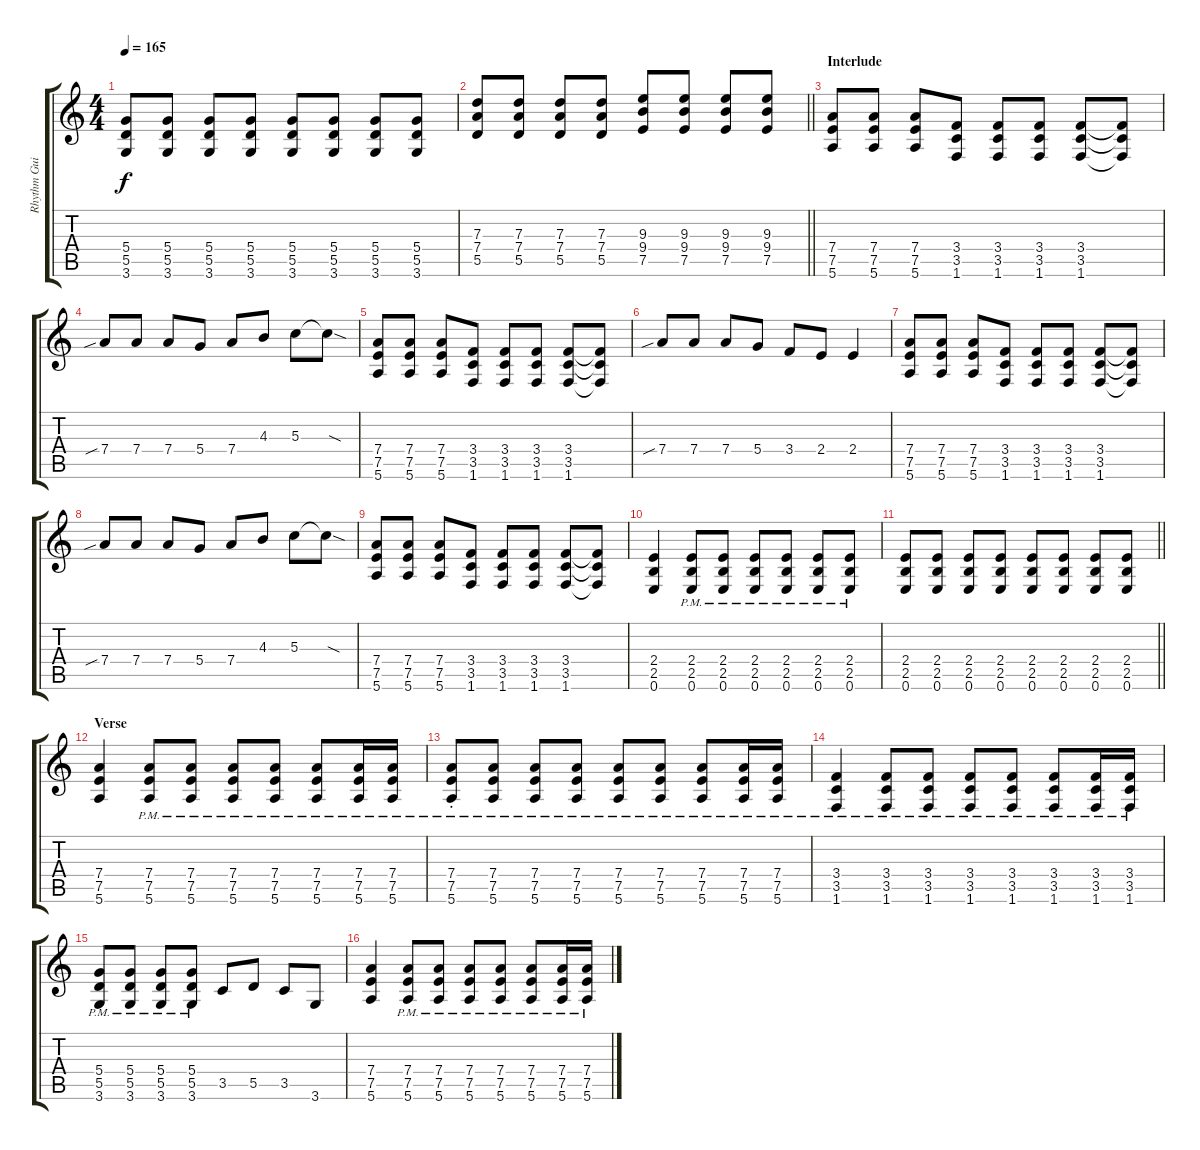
\track ("Rhythm Guitar" "Rhythm Gui") {instrument distortionguitar}
\staff {score tabs}
\tuning (E4 B3 G3 D3 A2 E2) {hide}
\ts (4 4)
\tempo 165
\clef g2
\ks c
(5.4 5.5 3.6).8{dy f} (5.4 5.5 3.6).8 (5.4 5.5 3.6).8 (5.4 5.5 3.6).8 (5.4 5.5 3.6).8 (5.4 5.5 3.6).8 (5.4 5.5 3.6).8 (5.4 5.5 3.6).8 |
\barLineRight lightlight
(7.3 7.4 5.5).8 (7.3 7.4 5.5).8 (7.3 7.4 5.5).8 (7.3 7.4 5.5).8 (9.3 9.4 7.5).8 (9.3 9.4 7.5).8 (9.3 9.4 7.5).8 (9.3 9.4 7.5).8 |
\section ("" "Interlude")
(7.4 7.5 5.6).8 (7.4 7.5 5.6).8 (7.4 7.5 5.6).8 (3.4 3.5 1.6).8 (3.4 3.5 1.6).8 (3.4 3.5 1.6).8 (3.4 3.5 1.6).8 (3.4{t} 3.5{t} 1.6{t}).8 |
7.4{sib}.8 7.4.8 7.4.8 5.4.8 7.4.8 4.3.8 5.3.8 5.3{sod t}.8 |
(7.4 7.5 5.6).8 (7.4 7.5 5.6).8 (7.4 7.5 5.6).8 (3.4 3.5 1.6).8 (3.4 3.5 1.6).8 (3.4 3.5 1.6).8 (3.4 3.5 1.6).8 (3.4{t} 3.5{t} 1.6{t}).8 |
7.4{sib}.8 7.4.8 7.4.8 5.4.8 3.4.8 2.4.8 2.4.4 |
(7.4 7.5 5.6).8 (7.4 7.5 5.6).8 (7.4 7.5 5.6).8 (3.4 3.5 1.6).8 (3.4 3.5 1.6).8 (3.4 3.5 1.6).8 (3.4 3.5 1.6).8 (3.4{t} 3.5{t} 1.6{t}).8 |
7.4{sib}.8 7.4.8 7.4.8 5.4.8 7.4.8 4.3.8 5.3.8 5.3{sod t}.8 |
(7.4 7.5 5.6).8 (7.4 7.5 5.6).8 (7.4 7.5 5.6).8 (3.4 3.5 1.6).8 (3.4 3.5 1.6).8 (3.4 3.5 1.6).8 (3.4 3.5 1.6).8 (3.4{t} 3.5{t} 1.6{t}).8 |
(2.4 2.5 0.6).4 (2.4{pm} 2.5{pm} 0.6{pm}).8 (2.4{pm} 2.5{pm} 0.6{pm}).8 (2.4{pm} 2.5{pm} 0.6{pm}).8 (2.4{pm} 2.5{pm} 0.6{pm}).8 (2.4 2.5 0.6{pm}).8 (2.4 2.5 0.6{pm}).8 |
\barLineRight lightlight
(2.4 2.5 0.6).8 (2.4 2.5 0.6).8 (2.4 2.5 0.6).8 (2.4 2.5 0.6).8 (2.4 2.5 0.6).8 (2.4 2.5 0.6).8 (2.4 2.5 0.6).8 (2.4 2.5 0.6).8 |
\section ("" "Verse")
(7.4 7.5 5.6).4 (7.4{pm} 7.5{pm} 5.6{pm}).8 (7.4{pm} 7.5{pm} 5.6{pm}).8 (7.4{pm} 7.5{pm} 5.6{pm}).8 (7.4{pm} 7.5{pm} 5.6{pm}).8 (7.4{pm} 7.5{pm} 5.6{pm}).8 (7.4{pm} 7.5{pm} 5.6{pm}).16 (7.4{pm} 7.5 5.6).16 |
(7.4{pm st} 7.5{pm} 5.6{pm}).8 (7.4{pm} 7.5{pm} 5.6{pm}).8 (7.4{pm} 7.5{pm} 5.6{pm}).8 (7.4{pm} 7.5{pm} 5.6{pm}).8 (7.4{pm} 7.5{pm} 5.6{pm}).8 (7.4{pm} 7.5{pm} 5.6{pm}).8 (7.4{pm} 7.5{pm} 5.6{pm}).8 (7.4{pm} 7.5{pm} 5.6{pm}).16 (7.4 7.5 5.6{pm}).16 |
(3.4{pm} 3.5{pm} 1.6{pm}).4 (3.4{pm} 3.5{pm} 1.6{pm}).8 (3.4{pm} 3.5{pm} 1.6{pm}).8 (3.4{pm} 3.5{pm} 1.6{pm}).8 (3.4{pm} 3.5{pm} 1.6{pm}).8 (3.4{pm} 3.5{pm} 1.6{pm}).8 (3.4{pm} 3.5{pm} 1.6{pm}).16 (3.4{pm} 3.5{pm} 1.6{pm}).16 |
(5.4{pm} 5.5{pm} 3.6{pm}).8 (5.4{pm} 5.5{pm} 3.6{pm}).8 (5.4{pm} 5.5{pm} 3.6{pm}).8 (5.4{pm} 5.5{pm} 3.6{pm}).8 3.5.8 5.5.8 3.5.8 3.6.8 |
(7.4 7.5 5.6).4 (7.4{pm} 7.5{pm} 5.6{pm}).8 (7.4{pm} 7.5{pm} 5.6{pm}).8 (7.4{pm} 7.5{pm} 5.6{pm}).8 (7.4{pm} 7.5{pm} 5.6{pm}).8 (7.4{pm} 7.5{pm} 5.6{pm}).8 (7.4{pm} 7.5{pm} 5.6{pm}).16 (7.4{pm} 7.5 5.6).16
